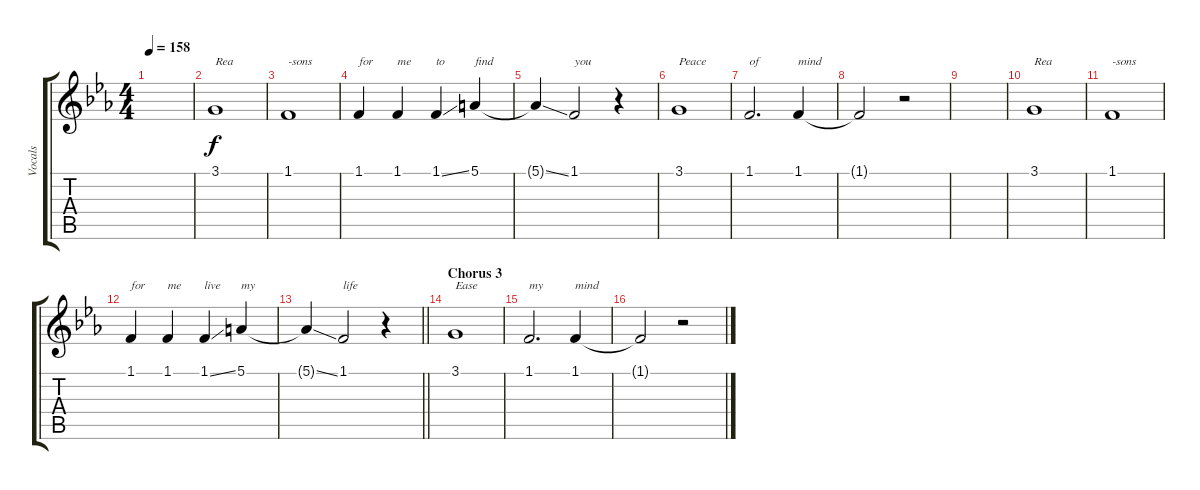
\track ("Vocals" "Vocals") {instrument sopranosax}
\staff {score tabs}
\tuning (E4 B3 G3 D3 A2 E2) {hide}
\ts (4 4)
\tempo 158
\clef g2
\ks eb
|
3.1.1{txt "Rea"} |
1.1.1{txt "-sons"} |
1.1.4{txt "for"} 1.1.4{txt "me"} 1.1{ss}.4{txt "to"} 5.1.4{txt "find"} |
5.1{ss t}.4 1.1.2{txt "you"} r.4 |
3.1.1{txt "Peace"} |
1.1.2{d txt "of"} 1.1.4{txt "mind"} |
1.1{t}.2 r.2 |
|
3.1.1{txt "Rea"} |
1.1.1{txt "-sons"} |
1.1.4{txt "for"} 1.1.4{txt "me"} 1.1{ss}.4{txt "live"} 5.1.4{txt "my"} |
\barLineRight lightlight
5.1{ss t}.4 1.1.2{txt "life"} r.4 |
\section ("" "Chorus 3")
3.1.1{txt "Ease"} |
1.1.2{d txt "my"} 1.1.4{txt "mind"} |
1.1{t}.2 r.2
